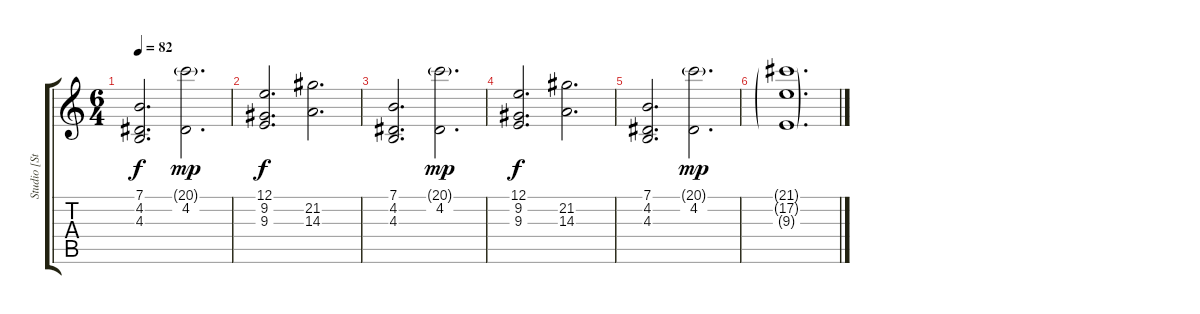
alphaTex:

\track ("Studio [Strings]" "Studio [St") {instrument cello}
\staff {score tabs}
\tuning (E4 B3 G3 D3 A2 E2) {hide}
\ts (6 4)
\tempo 82
\clef g2
\ks c
(7.1 4.2 4.3).2{d dy f} (20.1{g} 4.2).2{d dy mp} |
(12.1 9.2 9.3).2{d dy f} (21.2 14.3).2{d} |
(7.1 4.2 4.3).2{d} (20.1{g} 4.2).2{d dy mp} |
(12.1 9.2 9.3).2{d dy f} (21.2 14.3).2{d} |
(7.1 4.2 4.3).2{d} (20.1{g} 4.2).2{d dy mp} |
(21.1{g} 17.2{g} 9.3{g}).1{d volume 3}
